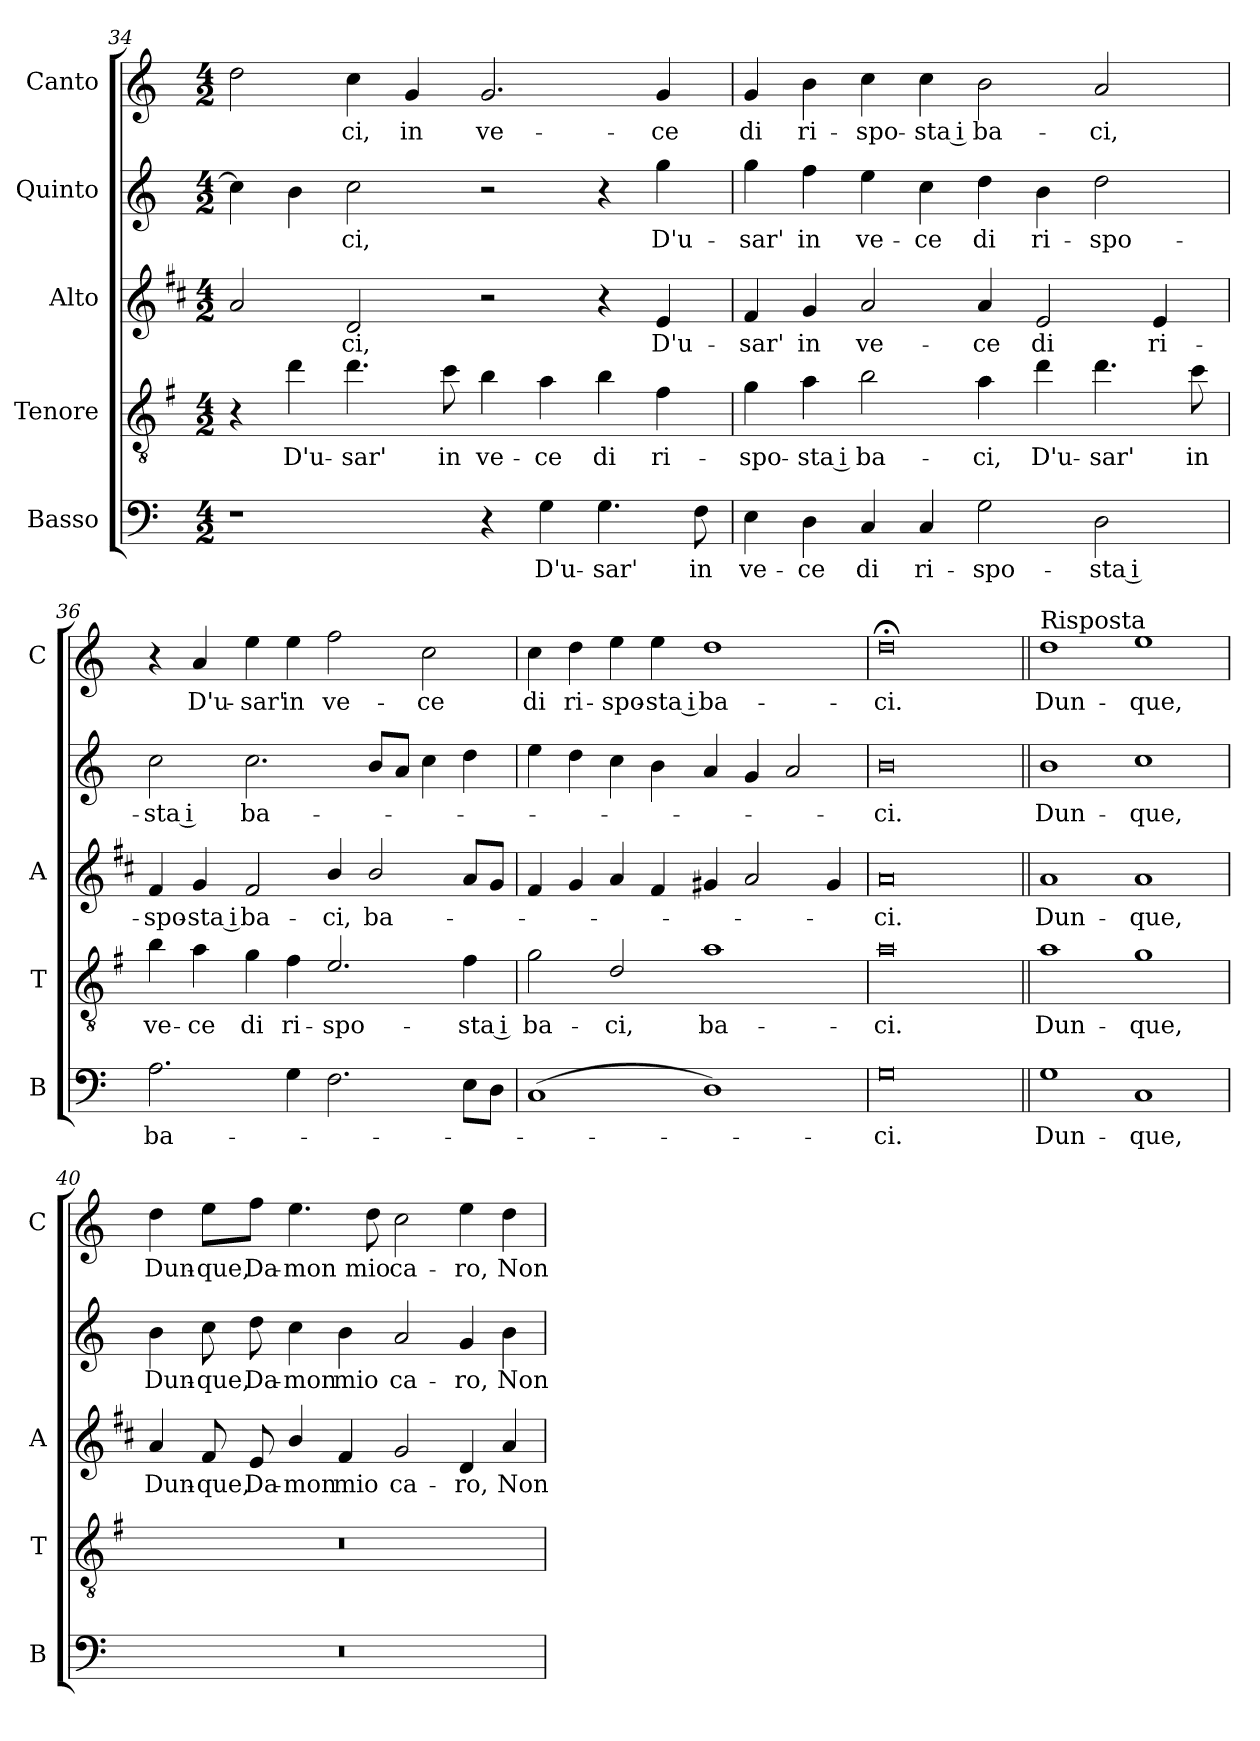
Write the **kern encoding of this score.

**kern	**text	**kern	**text	**kern	**text	**kern	**text	**kern	**text
*part5	*part5	*part4	*part4	*part3	*part3	*part2	*part2	*part1	*part1
*staff5	*staff5	*staff4	*staff4	*staff3	*staff3	*staff2	*staff2	*staff1	*staff1
*I"Basso	*	*I"Tenore	*	*I"Alto	*	*I"Quinto	*	*I"Canto	*
*I'B	*	*I'T	*	*I'A	*	*	*	*I'C	*
!!LO:PB:g=z
*clefF4	*	*clefGv2	*	*clefG2	*	*clefG2	*	*clefG2	*
*	*	*ITrd4c7	*	*ITrd1c2	*	*	*	*	*
*k[]	*	*k[]	*	*k[]	*	*k[]	*	*k[]	*
*C:	*	*C:	*	*C:	*	*C:	*	*C:	*
*M4/2	*	*M4/2	*	*M4/2	*	*M4/2	*	*M4/2	*
=34	=34	=34	=34	=34	=34	=34	=34	=34	=34
1r	.	4r	.	2g/	.	4cc\]	.	2dd\	.
!	!	!	!LO:LY:b	!	!	!	!	!	!
.	.	4g\	D'u-	.	.	4b\	.	.	.
!	!	!	!LO:LY:b	!	!LO:LY:b	!	!LO:LY:b	!	!LO:LY:b
.	.	4.g\	-sar'	2c/	-ci,	2cc\	-ci,	4cc\	-ci,
!	!	!	!	!	!	!	!	!	!LO:LY:b
.	.	.	.	.	.	.	.	4g/	in
!	!	!	!LO:LY:b	!	!	!	!	!	!
.	.	8f\	in	.	.	.	.	.	.
!	!	!	!LO:LY:b	!	!	!	!	!	!LO:LY:b
4r	.	4e\	ve-	2r	.	2r	.	2.g/	ve-
!	!LO:LY:b	!	!LO:LY:b	!	!	!	!	!	!
4G\	D'u-	4d\	-ce	.	.	.	.	.	.
!	!LO:LY:b	!	!LO:LY:b	!	!	!	!	!	!
4.G\	-sar'	4e\	di	4r	.	4r	.	.	.
!	!	!	!LO:LY:b	!	!LO:LY:b	!	!LO:LY:b	!	!LO:LY:b
.	.	4B\	ri-	4d/	D'u-	4gg\	D'u-	4g/	-ce
!	!LO:LY:b	!	!	!	!	!	!	!	!
8F\	in	.	.	.	.	.	.	.	.
=35	=35	=35	=35	=35	=35	=35	=35	=35	=35
!	!LO:LY:b	!	!LO:LY:b	!	!LO:LY:b	!	!LO:LY:b	!	!LO:LY:b
4E\	ve-	4c\	-spo-	4e/	-sar'	4gg\	-sar'	4g/	di
!	!LO:LY:b	!	!LO:LY:b	!	!LO:LY:b	!	!LO:LY:b	!	!LO:LY:b
4D\	-ce	4d\	-sta i	4f/	in	4ff\	in	4b\	ri-
!	!LO:LY:b	!	!LO:LY:b	!	!LO:LY:b	!	!LO:LY:b	!	!LO:LY:b
4C/	di	2e\	ba-	2g/	ve-	4ee\	ve-	4cc\	-spo-
!	!LO:LY:b	!	!	!	!	!	!LO:LY:b	!	!LO:LY:b
4C/	ri-	.	.	.	.	4cc\	-ce	4cc\	-sta i
!	!LO:LY:b	!	!LO:LY:b	!	!LO:LY:b	!	!LO:LY:b	!	!LO:LY:b
2G\	-spo-	4d\	-ci,	4g/	-ce	4dd\	di	2b\	ba-
!	!	!	!LO:LY:b	!	!LO:LY:b	!	!LO:LY:b	!	!
.	.	4g\	D'u-	2d/	di	4b\	ri-	.	.
!	!LO:LY:b	!	!LO:LY:b	!	!	!	!LO:LY:b	!	!LO:LY:b
2D\	-sta i	4.g\	-sar'	.	.	2dd\	-spo-	2a/	-ci,
!	!	!	!	!	!LO:LY:b	!	!	!	!
.	.	.	.	4d/	ri-	.	.	.	.
!	!	!	!LO:LY:b	!	!	!	!	!	!
.	.	8f\	in	.	.	.	.	.	.
=36	=36	=36	=36	=36	=36	=36	=36	=36	=36
!	!LO:LY:b	!	!LO:LY:b	!	!LO:LY:b	!	!LO:LY:b	!	!
2.A\	ba-	4e\	ve-	4e/	-spo-	2cc\	-sta i	4r	.
!	!	!	!LO:LY:b	!	!LO:LY:b	!	!	!	!LO:LY:b
.	.	4d\	-ce	4f/	-sta i	.	.	4a/	D'u-
!	!	!	!LO:LY:b	!	!LO:LY:b	!	!LO:LY:b	!	!LO:LY:b
.	.	4c\	di	2e/	ba-	2.cc\	ba-	4ee\	-sar'
!	!	!	!LO:LY:b	!	!	!	!	!	!LO:LY:b
4G\	.	4B\	ri-	.	.	.	.	4ee\	in
!	!	!	!LO:LY:b	!	!LO:LY:b	!	!	!	!LO:LY:b
2.F\	.	2.A/	-spo-	4a/	-ci,	.	.	2ff\	ve-
!	!	!	!	!	!LO:LY:b	!	!	!	!
.	.	.	.	2a/	ba-	8b/L	.	.	.
.	.	.	.	.	.	8a/J	.	.	.
!	!	!	!	!	!	!	!	!	!LO:LY:b
.	.	.	.	.	.	4cc\	.	2cc\	-ce
!	!	!	!LO:LY:b	!	!	!	!	!	!
8E\L	.	4B\	-sta i	8g/L	.	4dd\	.	.	.
8D\J	.	.	.	8f/J	.	.	.	.	.
!!LO:LB:g=z
=37	=37	=37	=37	=37	=37	=37	=37	=37	=37
!	!	!	!LO:LY:b	!	!	!	!	!	!LO:LY:b
(>1C	.	2c\	ba-	4e/	.	4ee\	.	4cc\	di
!	!	!	!	!	!	!	!	!	!LO:LY:b
.	.	.	.	4f/	.	4dd\	.	4dd\	ri-
!	!	!	!LO:LY:b	!	!	!	!	!	!LO:LY:b
.	.	2G/	-ci,	4g/	.	4cc\	.	4ee\	-spo-
!	!	!	!	!	!	!	!	!	!LO:LY:b
.	.	.	.	4e/	.	4b\	.	4ee\	-sta i
!	!	!	!LO:LY:b	!	!	!	!	!	!LO:LY:b
1D)	.	1d	ba-	4f#X/	.	4a/	.	1dd	ba-
.	.	.	.	2g/	.	4g/	.	.	.
.	.	.	.	.	.	2a/	.	.	.
.	.	.	.	4f#/	.	.	.	.	.
=38	=38	=38	=38	=38	=38	=38	=38	=38	=38
!	!LO:LY:b	!	!LO:LY:b	!	!LO:LY:b	!	!LO:LY:b	!	!LO:LY:b
0G	-ci.	0d	-ci.	0g	-ci.	0b	-ci.	0dd;<	-ci.
=39||	=39||	=39||	=39||	=39||	=39||	=39||	=39||	=39||	=39||
!	!	!	!	!	!	!	!	!LO:TX:a:t=Risposta	!
!	!LO:LY:b	!	!LO:LY:b	!	!LO:LY:b	!	!LO:LY:b	!	!LO:LY:b
1G	Dun-	1d	Dun-	1g	Dun-	1b	Dun-	1dd	Dun-
!	!LO:LY:b	!	!LO:LY:b	!	!LO:LY:b	!	!LO:LY:b	!	!LO:LY:b
1C	-que,	1c	-que,	1g	-que,	1cc	-que,	1ee	-que,
=40	=40	=40	=40	=40	=40	=40	=40	=40	=40
!	!	!	!	!	!LO:LY:b	!	!LO:LY:b	!	!LO:LY:b
0r	.	0r	.	4g/	Dun-	4b\	Dun-	4dd\	Dun-
!	!	!	!	!	!LO:LY:b	!	!LO:LY:b	!	!LO:LY:b
.	.	.	.	8e/	-que,	8cc\	-que,	8ee\L	-que,
!	!	!	!	!	!LO:LY:b	!	!LO:LY:b	!	!LO:LY:b
.	.	.	.	8d/	Da-	8dd\	Da-	8ff\J	Da-
!	!	!	!	!	!LO:LY:b	!	!LO:LY:b	!	!LO:LY:b
.	.	.	.	4a/	-mon	4cc\	-mon	4.ee\	-mon
!	!	!	!	!	!LO:LY:b	!	!LO:LY:b	!	!
.	.	.	.	4e/	mio	4b\	mio	.	.
!	!	!	!	!	!	!	!	!	!LO:LY:b
.	.	.	.	.	.	.	.	8dd\	mio
!	!	!	!	!	!LO:LY:b	!	!LO:LY:b	!	!LO:LY:b
.	.	.	.	2f/	ca-	2a/	ca-	2cc\	ca-
!	!	!	!	!	!LO:LY:b	!	!LO:LY:b	!	!LO:LY:b
.	.	.	.	4c/	-ro,	4g/	-ro,	4ee\	-ro,
!	!	!	!	!	!LO:LY:b	!	!LO:LY:b	!	!LO:LY:b
.	.	.	.	4g/	Non	4b\	Non	4dd\	Non
=	=	=	=	=	=	=	=	=	=
*-	*-	*-	*-	*-	*-	*-	*-	*-	*-
